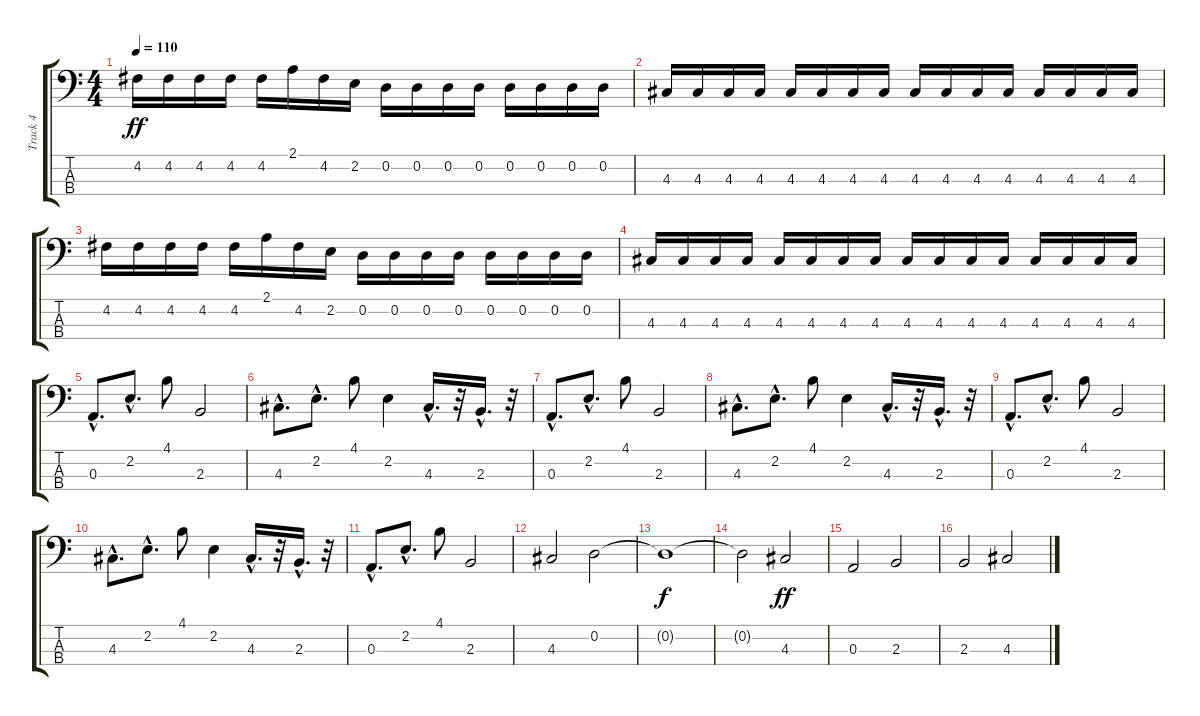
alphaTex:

\track ("Track 4" "Track 4") {instrument electricbassfinger}
\staff {score tabs}
\tuning (G2 D2 A1 E1) {hide}
\ts (4 4)
\tempo 110
\clef f4
\ks c
4.2.16{dy ff} 4.2.16 4.2.16 4.2.16 4.2.16 2.1.16 4.2.16 2.2.16 0.2.16 0.2.16 0.2.16 0.2.16 0.2.16 0.2.16 0.2.16 0.2.16 |
4.3.16 4.3.16 4.3.16 4.3.16 4.3.16 4.3.16 4.3.16 4.3.16 4.3.16 4.3.16 4.3.16 4.3.16 4.3.16 4.3.16 4.3.16 4.3.16 |
4.2.16 4.2.16 4.2.16 4.2.16 4.2.16 2.1.16 4.2.16 2.2.16 0.2.16 0.2.16 0.2.16 0.2.16 0.2.16 0.2.16 0.2.16 0.2.16 |
4.3.16 4.3.16 4.3.16 4.3.16 4.3.16 4.3.16 4.3.16 4.3.16 4.3.16 4.3.16 4.3.16 4.3.16 4.3.16 4.3.16 4.3.16 4.3.16 |
0.3{hac}.8{d} 2.2{hac}.8{d} 4.1.8 2.3.2 |
4.3{hac}.8{d} 2.2{hac}.8{d} 4.1.8 2.2.4 4.3{hac}.16{d} r.32 2.3{hac}.16{d} r.32 |
0.3{hac}.8{d} 2.2{hac}.8{d} 4.1.8 2.3.2 |
4.3{hac}.8{d} 2.2{hac}.8{d} 4.1.8 2.2.4 4.3{hac}.16{d} r.32 2.3{hac}.16{d} r.32 |
0.3{hac}.8{d} 2.2{hac}.8{d} 4.1.8 2.3.2 |
4.3{hac}.8{d} 2.2{hac}.8{d} 4.1.8 2.2.4 4.3{hac}.16{d} r.32 2.3{hac}.16{d} r.32 |
0.3{hac}.8{d} 2.2{hac}.8{d} 4.1.8 2.3.2 |
4.3.2 0.2.2 |
0.2{t}.1{dy f} |
0.2{t}.2 4.3.2{dy ff} |
0.3.2 2.3.2 |
2.3.2 4.3.2
